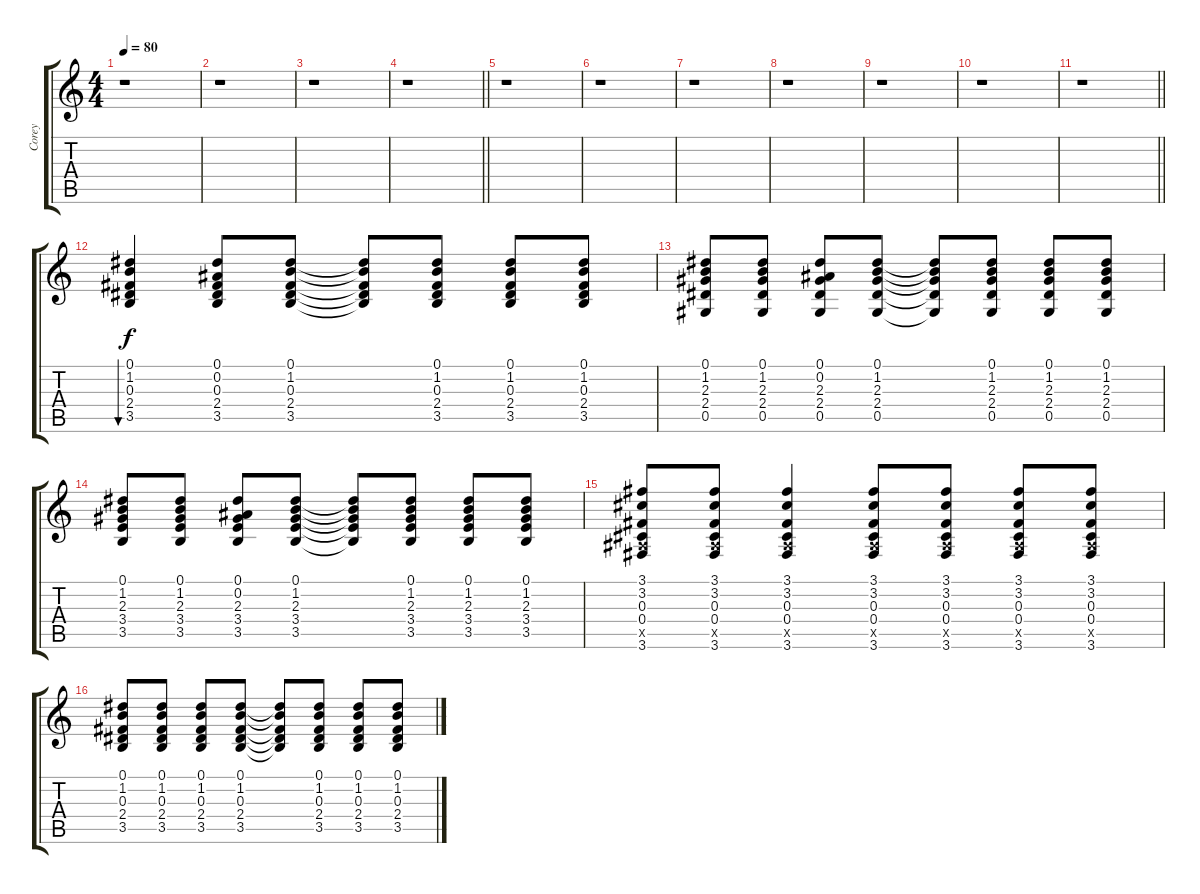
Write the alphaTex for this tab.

\track ("Corey " "Corey ") {instrument acousticguitarnylon}
\staff {score tabs}
\tuning (Eb4 Bb3 Gb3 Db3 Ab2 Eb2) {hide}
\ts (4 4)
\tempo 80
\clef g2
\ks c
r.1{dy f} |
r.1 |
r.1 |
\barLineRight lightlight
r.1 |
r.1 |
r.1 |
r.1 |
r.1 |
r.1 |
r.1 |
\barLineRight lightlight
r.1 |
(0.1 1.2 0.3 2.4 3.5).4{bu 30} (0.1 0.2 0.3 2.4 3.5).8 (0.1 1.2 0.3 2.4 3.5).8 (0.1{t} 1.2{t} 0.3{t} 2.4{t} 3.5{t}).8 (0.1 1.2 0.3 2.4 3.5).8 (0.1 1.2 0.3 2.4 3.5).8 (0.1 1.2 0.3 2.4 3.5).8 |
(0.1 1.2 2.3 2.4 0.5).8 (0.1 1.2 2.3 2.4 0.5).8 (0.1 0.2 2.3 2.4 0.5).8 (0.1 1.2 2.3 2.4 0.5).8 (0.1{t} 1.2{t} 2.3{t} 2.4{t} 0.5{t}).8 (0.1 1.2 2.3 2.4 0.5).8 (0.1 1.2 2.3 2.4 0.5).8 (0.1 1.2 2.3 2.4 0.5).8 |
(0.1 1.2 2.3 3.4 3.5).8 (0.1 1.2 2.3 3.4 3.5).8 (0.1 0.2 2.3 3.4 3.5).8 (0.1 1.2 2.3 3.4 3.5).8 (0.1{t} 1.2{t} 2.3{t} 3.4{t} 3.5{t}).8 (0.1 1.2 2.3 3.4 3.5).8 (0.1 1.2 2.3 3.4 3.5).8 (0.1 1.2 2.3 3.4 3.5).8 |
(3.1 3.2 0.3 0.4 2.5{x} 3.6).8 (3.1 3.2 0.3 0.4 2.5{x} 3.6).8 (3.1 3.2 0.3 0.4 2.5{x} 3.6).4 (3.1 3.2 0.3 0.4 2.5{x} 3.6).8 (3.1 3.2 0.3 0.4 2.5{x} 3.6).8 (3.1 3.2 0.3 0.4 2.5{x} 3.6).8 (3.1 3.2 0.3 0.4 2.5{x} 3.6).8 |
(0.1 1.2 0.3 2.4 3.5).8 (0.1 1.2 0.3 2.4 3.5).8 (0.1 1.2 0.3 2.4 3.5).8 (0.1 1.2 0.3 2.4 3.5).8 (0.1{t} 1.2{t} 0.3{t} 2.4{t} 3.5{t}).8 (0.1 1.2 0.3 2.4 3.5).8 (0.1 1.2 0.3 2.4 3.5).8 (0.1 1.2 0.3 2.4 3.5).8
